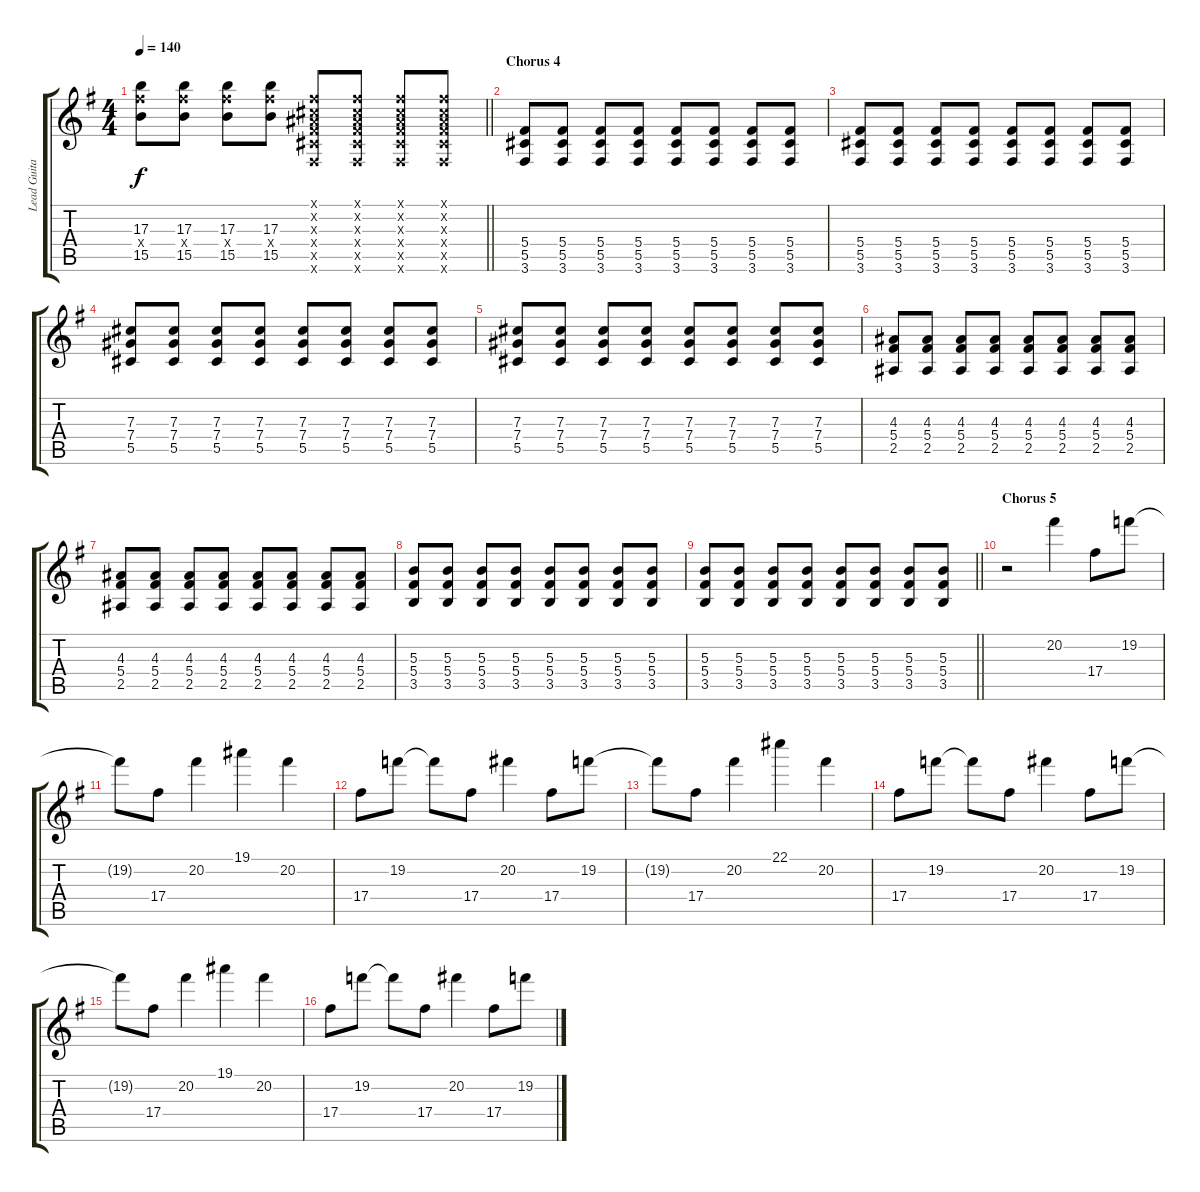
\track ("Lead Guitar - Fred Mascherino" "Lead Guita") {instrument electricguitarclean}
\staff {score tabs}
\tuning (Eb4 Bb3 Gb3 Db3 Ab2 Eb2) {hide}
\ts (4 4)
\tempo 140
\clef g2
\barLineRight lightlight
\ks g
(17.3 17.4{x} 15.5).8{dy f} (17.3 17.4{x} 15.5).8 (17.3 17.4{x} 15.5).8 (17.3 17.4{x} 15.5).8 (3.1{x} 3.2{x} 4.3{x} 5.4{x} 5.5{x} 3.6{x}).8 (3.1{x} 3.2{x} 4.3{x} 5.4{x} 5.5{x} 3.6{x}).8 (3.1{x} 3.2{x} 4.3{x} 5.4{x} 5.5{x} 3.6{x}).8 (3.1{x} 3.2{x} 4.3{x} 5.4{x} 5.5{x} 3.6{x}).8 |
\section ("" "Chorus 4")
(5.4 5.5 3.6).8{volume 12 instrument distortionguitar} (5.4 5.5 3.6).8 (5.4 5.5 3.6).8 (5.4 5.5 3.6).8 (5.4 5.5 3.6).8 (5.4 5.5 3.6).8 (5.4 5.5 3.6).8 (5.4 5.5 3.6).8 |
(5.4 5.5 3.6).8 (5.4 5.5 3.6).8 (5.4 5.5 3.6).8 (5.4 5.5 3.6).8 (5.4 5.5 3.6).8 (5.4 5.5 3.6).8 (5.4 5.5 3.6).8 (5.4 5.5 3.6).8 |
(7.3 7.4 5.5).8 (7.3 7.4 5.5).8 (7.3 7.4 5.5).8 (7.3 7.4 5.5).8 (7.3 7.4 5.5).8 (7.3 7.4 5.5).8 (7.3 7.4 5.5).8 (7.3 7.4 5.5).8 |
(7.3 7.4 5.5).8 (7.3 7.4 5.5).8 (7.3 7.4 5.5).8 (7.3 7.4 5.5).8 (7.3 7.4 5.5).8 (7.3 7.4 5.5).8 (7.3 7.4 5.5).8 (7.3 7.4 5.5).8 |
(4.3 5.4 2.5).8 (4.3 5.4 2.5).8 (4.3 5.4 2.5).8 (4.3 5.4 2.5).8 (4.3 5.4 2.5).8 (4.3 5.4 2.5).8 (4.3 5.4 2.5).8 (4.3 5.4 2.5).8 |
(4.3 5.4 2.5).8 (4.3 5.4 2.5).8 (4.3 5.4 2.5).8 (4.3 5.4 2.5).8 (4.3 5.4 2.5).8 (4.3 5.4 2.5).8 (4.3 5.4 2.5).8 (4.3 5.4 2.5).8 |
(5.3 5.4 3.5).8 (5.3 5.4 3.5).8 (5.3 5.4 3.5).8 (5.3 5.4 3.5).8 (5.3 5.4 3.5).8 (5.3 5.4 3.5).8 (5.3 5.4 3.5).8 (5.3 5.4 3.5).8 |
\barLineRight lightlight
(5.3 5.4 3.5).8 (5.3 5.4 3.5).8 (5.3 5.4 3.5).8 (5.3 5.4 3.5).8 (5.3 5.4 3.5).8 (5.3 5.4 3.5).8 (5.3 5.4 3.5).8 (5.3 5.4 3.5).8 |
\section ("" "Chorus 5")
r.2 20.2.4{volume 14 instrument overdrivenguitar} 17.4.8 19.2.8 |
19.2{t}.8 17.4.8 20.2.4 19.1.4 20.2.4 |
17.4.8 19.2.8 19.2{t}.8 17.4.8 20.2.4 17.4.8 19.2.8 |
19.2{t}.8 17.4.8 20.2.4 22.1.4 20.2.4 |
17.4.8 19.2.8 19.2{t}.8 17.4.8 20.2.4 17.4.8 19.2.8 |
19.2{t}.8 17.4.8 20.2.4 19.1.4 20.2.4 |
17.4.8 19.2.8 19.2{t}.8 17.4.8 20.2.4 17.4.8 19.2.8
